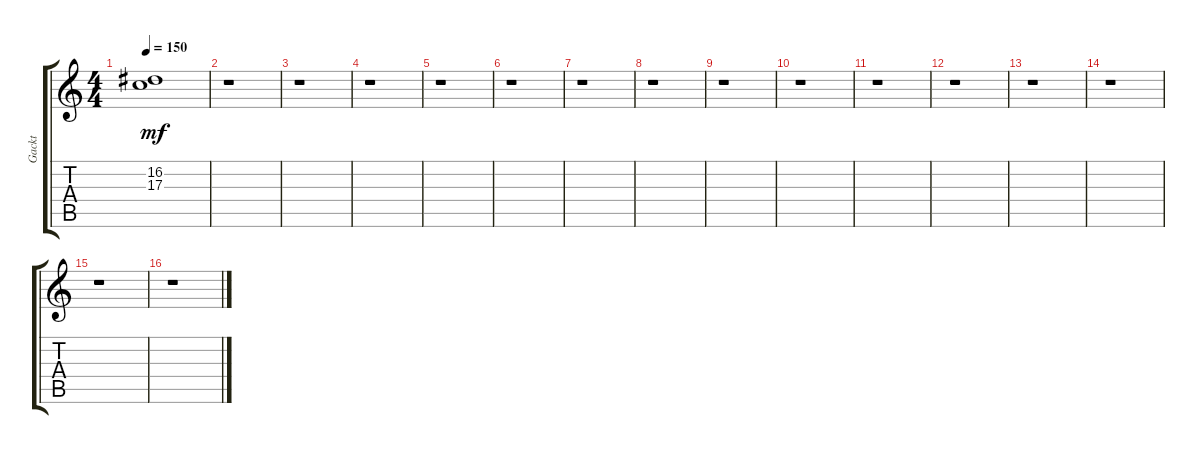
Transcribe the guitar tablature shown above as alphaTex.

\track ("Gackt" "Gackt") {instrument drawbarorgan}
\staff {score tabs}
\tuning (E4 B3 G3 D3 A2 E2) {hide}
\ts (4 4)
\tempo 150
\clef g2
\ks c
(16.2 17.3).1{dy mf} |
r.1 |
r.1 |
r.1 |
r.1 |
r.1 |
r.1 |
r.1 |
r.1 |
r.1 |
r.1 |
r.1 |
r.1 |
r.1 |
r.1 |
r.1
